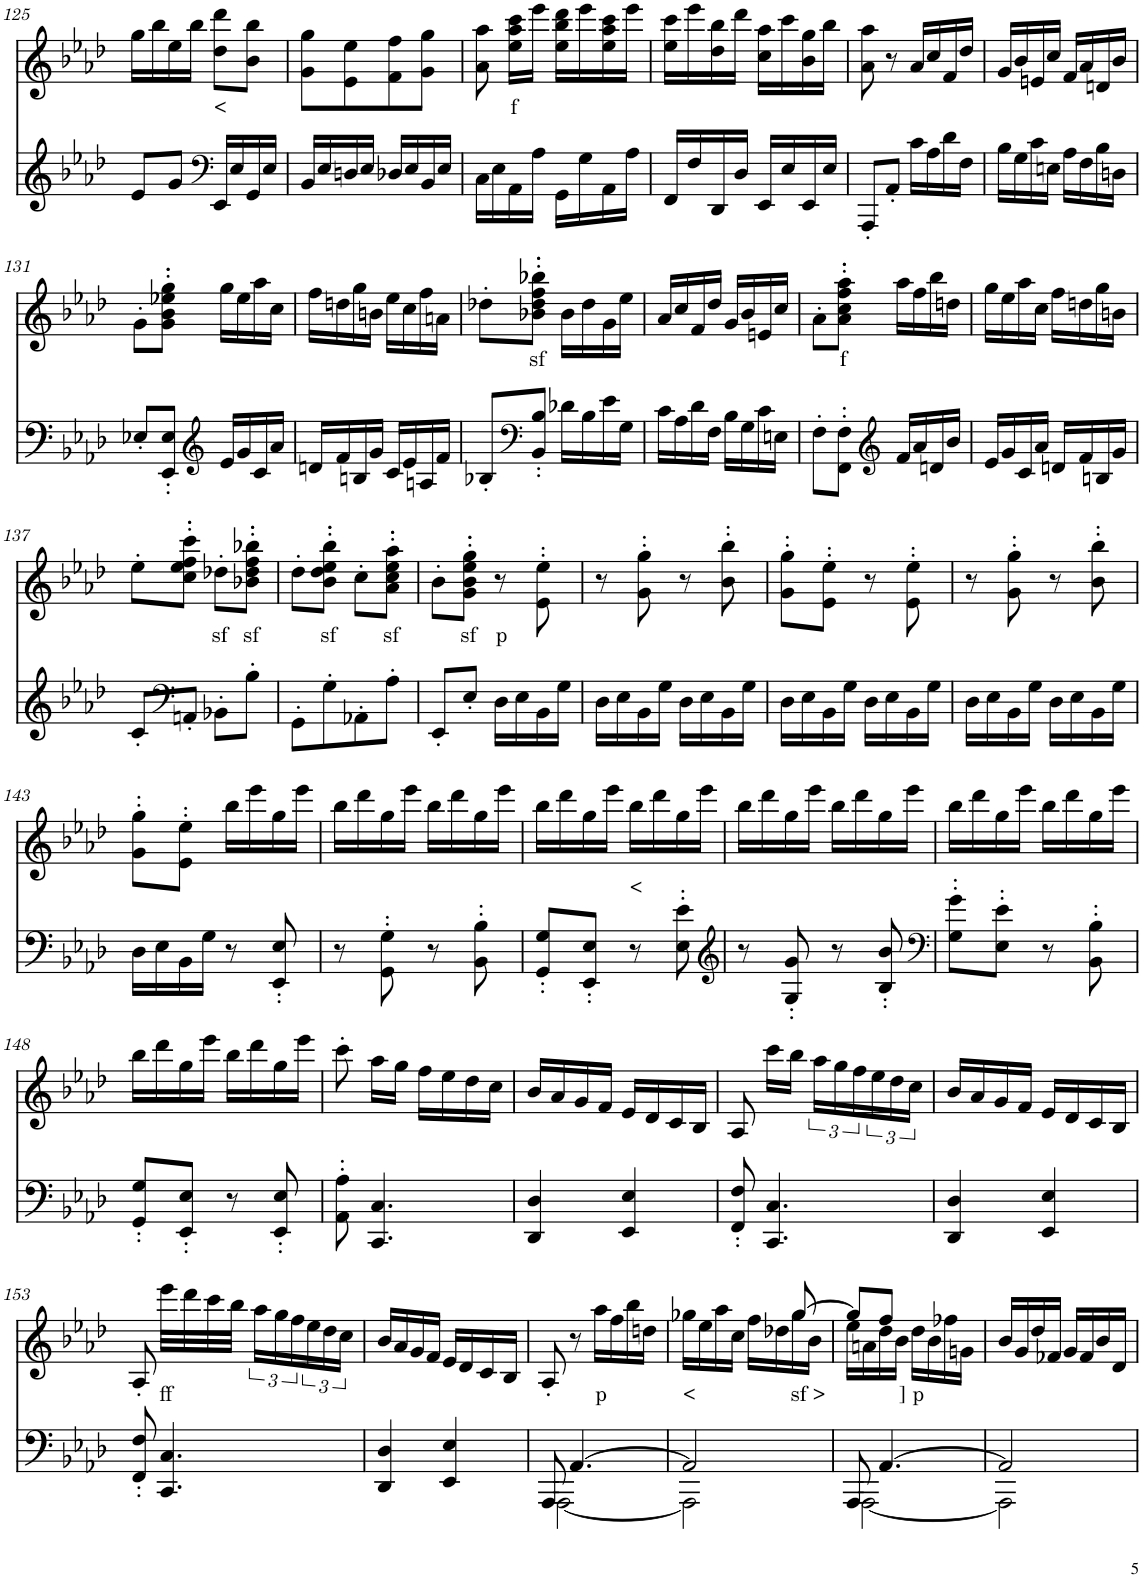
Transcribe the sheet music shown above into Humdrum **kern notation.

**kern	**kern	**text
*part2	*part1	*part1
*staff2	*staff1	*staff1
*I"piano	*I"piano	*
*I'Pno	*I'Pno	*
!!LO:PB:g=z
*clefG2	*clefG2	*
*k[b-e-a-d-]	*k[b-e-a-d-]	*
*A-:	*A-:	*
*M2/4	*M2/4	*
=125	=125	=125
8e-/L	16gg\LL	.
.	16bb-\	.
8g/J	16ee-\	.
.	16bb-\JJ	.
*clefF4	*	*
!	!	!LO:LY:b
16EE-/LL	8dd-\ 8ddd-\L	<
16E-/	.	.
16GG/	8b-\ 8bb-\J	.
16E-/JJ	.	.
=126	=126	=126
16BB-/LL	8g\ 8gg\L	.
16E-/	.	.
16Dn/	8e-\ 8ee-\	.
16E-/JJ	.	.
16D-X/LL	8f\ 8ff\	.
16E-/	.	.
16BB-/	8g\ 8gg\J	.
16E-/JJ	.	.
=127	=127	=127
16C\LL	8a-\ 8aa-\	.
16E-\	.	.
!	!	!LO:LY:b
16AA-\	16ee-\ 16aa-\ 16ccc\LL	f
16A-\JJ	16eee-\JJ	.
16GG\LL	16ee-\ 16bb-\ 16ddd-\LL	.
16G\	16eee-\	.
16AA-\	16ee-\ 16aa-\ 16ccc\	.
16A-\JJ	16eee-\JJ	.
=128	=128	=128
16FF/LL	16ee-\ 16ccc\LL	.
16F/	16eee-\	.
16DD-/	16dd-\ 16bb-\	.
16D-/JJ	16ddd-\JJ	.
16EE-/LL	16cc\ 16aa-\LL	.
16E-/	16ccc\	.
16EE-/	16b-\ 16gg\	.
16E-/JJ	16bb-\JJ	.
=129	=129	=129
8AAA-'/L	8a-\ 8aa-\	.
8AA-'/J	8r	.
16c\LL	16a-/LL	.
16A-\	16cc/	.
16d-\	16f/	.
16F\JJ	16dd-/JJ	.
=130	=130	=130
16B-\LL	16g/LL	.
16G\	16b-/	.
16c\	16en/	.
16En\JJ	16cc/JJ	.
16A-\LL	16f/LL	.
16F\	16a-/	.
16B-\	16dn/	.
16Dn\JJ	16b-/JJ	.
!!LO:LB:g=z
=131	=131	=131
8E-X'/L	8g'\L	.
8EE-/' 8E-/'J	8g\' 8b-\' 8ee-X\' 8gg\'J	.
*clefG2	*	*
16e-/LL	16gg\LL	.
16g/	16ee-\	.
16c/	16aa-\	.
16a-/JJ	16cc\JJ	.
=132	=132	=132
16dn/LL	16ff\LL	.
16f/	16ddn\	.
16Bn/	16gg\	.
16g/JJ	16bn\JJ	.
16c/LL	16ee-\LL	.
16e-/	16cc\	.
16An/	16ff\	.
16f/JJ	16an\JJ	.
=133	=133	=133
8B-X'/L	8dd-X'\L	.
*clefF4	*	*
!	!	!LO:LY:b
8BB-/' 8B-/'J	8b-X\' 8dd-\' 8ff\' 8bb-X\'J	sf
16d-X\LL	16b-\LL	.
16B-\	16dd-\	.
16e-\	16g\	.
16G\JJ	16ee-\JJ	.
=134	=134	=134
16c\LL	16a-/LL	.
16A-\	16cc/	.
16d-\	16f/	.
16F\JJ	16dd-/JJ	.
16B-\LL	16g/LL	.
16G\	16b-/	.
16c\	16en/	.
16En\JJ	16cc/JJ	.
=135	=135	=135
8F'\L	8a-'\L	.
!	!	!LO:LY:b
8FF\' 8F\'J	8a-\' 8cc\' 8ff\' 8aa-\'J	f
*clefG2	*	*
16f/LL	16aa-\LL	.
16a-/	16ff\	.
16dn/	16bb-\	.
16b-/JJ	16ddn\JJ	.
=136	=136	=136
16e-/LL	16gg\LL	.
16g/	16ee-\	.
16c/	16aa-\	.
16a-/JJ	16cc\JJ	.
16dn/LL	16ff\LL	.
16f/	16ddn\	.
16Bn/	16gg\	.
16g/JJ	16bn\JJ	.
!!LO:LB:g=z
=137	=137	=137
8c'/L	8ee-'\L	.
*clefF4	*	*
8AAn'/J	8cc\' 8ee-\' 8ff\' 8ccc\'J	.
!	!	!LO:LY:b
8BB-X'\L	8dd-X'\L	sf
!	!	!LO:LY:b
8B-'\J	8b-X\' 8dd-\' 8ff\' 8bb-X\'J	sf
=138	=138	=138
8GG'\L	8dd-'\L	.
!	!	!LO:LY:b
8G'\	8b-\' 8dd-\' 8ee-\' 8bb-\'J	sf
8AA-X'\	8cc'\L	.
!	!	!LO:LY:b
8A-'\J	8a-\' 8cc\' 8ee-\' 8aa-\'J	sf
=139	=139	=139
8EE-'/L	8b-'\L	.
!	!	!LO:LY:b
8E-'/J	8g\' 8b-\' 8ee-\' 8gg\'J	sf
!	!	!LO:LY:b
16D-\LL	8r	p
16E-\	.	.
16BB-\	8e-\' 8ee-\'	.
16G\JJ	.	.
=140	=140	=140
16D-\LL	8r	.
16E-\	.	.
16BB-\	8g\' 8gg\'	.
16G\JJ	.	.
16D-\LL	8r	.
16E-\	.	.
16BB-\	8b-\' 8bb-\'	.
16G\JJ	.	.
=141	=141	=141
16D-\LL	8g\' 8gg\'L	.
16E-\	.	.
16BB-\	8e-\' 8ee-\'J	.
16G\JJ	.	.
16D-\LL	8r	.
16E-\	.	.
16BB-\	8e-\' 8ee-\'	.
16G\JJ	.	.
=142	=142	=142
16D-\LL	8r	.
16E-\	.	.
16BB-\	8g\' 8gg\'	.
16G\JJ	.	.
16D-\LL	8r	.
16E-\	.	.
16BB-\	8b-\' 8bb-\'	.
16G\JJ	.	.
!!LO:LB:g=z
=143	=143	=143
16D-\LL	8g\' 8gg\'L	.
16E-\	.	.
16BB-\	8e-\' 8ee-\'J	.
16G\JJ	.	.
8r	16bb-\LL	.
.	16eee-\	.
8EE-/' 8E-/'	16gg\	.
.	16eee-\JJ	.
=144	=144	=144
8r	16bb-\LL	.
.	16ddd-\	.
8GG\' 8G\'	16gg\	.
.	16eee-\JJ	.
8r	16bb-\LL	.
.	16ddd-\	.
8BB-\' 8B-\'	16gg\	.
.	16eee-\JJ	.
=145	=145	=145
8GG/' 8G/'L	16bb-\LL	.
.	16ddd-\	.
8EE-/' 8E-/'J	16gg\	.
.	16eee-\JJ	.
!	!	!LO:LY:b
8r	16bb-\LL	<
.	16ddd-\	.
8E-\' 8e-\'	16gg\	.
.	16eee-\JJ	.
=146	=146	=146
*clefG2	*	*
8r	16bb-\LL	.
.	16ddd-\	.
8G/' 8g/'	16gg\	.
.	16eee-\JJ	.
8r	16bb-\LL	.
.	16ddd-\	.
8B-/' 8b-/'	16gg\	.
.	16eee-\JJ	.
=147	=147	=147
*clefF4	*	*
8G\' 8g\'L	16bb-\LL	.
.	16ddd-\	.
8E-\' 8e-\'J	16gg\	.
.	16eee-\JJ	.
8r	16bb-\LL	.
.	16ddd-\	.
8BB-\' 8B-\'	16gg\	.
.	16eee-\JJ	.
!!LO:LB:g=z
=148	=148	=148
8GG/' 8G/'L	16bb-\LL	.
.	16ddd-\	.
8EE-/' 8E-/'J	16gg\	.
.	16eee-\JJ	.
8r	16bb-\LL	.
.	16ddd-\	.
8EE-/' 8E-/'	16gg\	.
.	16eee-\JJ	.
=149	=149	=149
8AA-\' 8A-\'	8ccc'\	.
4.CC/ 4.C/	16aa-\LL	.
.	16gg\JJ	.
.	16ff\LL	.
.	16ee-\	.
.	16dd-\	.
.	16cc\JJ	.
=150	=150	=150
4DD-/ 4D-/	16b-/LL	.
.	16a-/	.
.	16g/	.
.	16f/JJ	.
4EE-/ 4E-/	16e-/LL	.
.	16d-/	.
.	16c/	.
.	16B-/JJ	.
=151	=151	=151
8FF/' 8F/'	8A-/	.
4.CC/ 4.C/	16ccc\LL	.
.	16bb-\JJ	.
.	24aa-\LL	.
.	24gg\	.
.	24ff\	.
.	24ee-\	.
.	24dd-\	.
.	24cc\JJ	.
=152	=152	=152
4DD-/ 4D-/	16b-/LL	.
.	16a-/	.
.	16g/	.
.	16f/JJ	.
4EE-/ 4E-/	16e-/LL	.
.	16d-/	.
.	16c/	.
.	16B-/JJ	.
!!LO:LB:g=z
=153	=153	=153
8FF/' 8F/'	8A-'/	.
!	!	!LO:LY:b
4.CC/ 4.C/	32eee-\LLL	ff
.	32ddd-\	.
.	32ccc\	.
.	32bb-\JJJ	.
.	24aa-\LL	.
.	24gg\	.
.	24ff\	.
.	24ee-\	.
.	24dd-\	.
.	24cc\JJ	.
=154	=154	=154
4DD-/ 4D-/	16b-/LL	.
.	16a-/	.
.	16g/	.
.	16f/JJ	.
4EE-/ 4E-/	16e-/LL	.
.	16d-/	.
.	16c/	.
.	16B-/JJ	.
=155	=155	=155
*^	*	*
8AAA-/	[2AAA-\	8A-'/	.
[4.AA-/	.	8r	.
!	!	!	!LO:LY:b
.	.	16aa-\LL	p
.	.	16ff\	.
.	.	16bb-\	.
.	.	16ddn\JJ	.
=156	=156	=156	=156
*	*	*^	*
!	!	!	!	!LO:LY:b
2AA-/]	2AAA-\]	4.ryy	16gg-X\LL	<
.	.	.	16ee-\	.
.	.	.	16aa-\	.
.	.	.	16cc\JJ	.
.	.	.	16ff\LL	.
.	.	.	16dd-X\	.
!	!	!	!	!LO:LY:b
.	.	[8gg-/	16gg-\	sf >
.	.	.	16b-\JJ	.
=157	=157	=157	=157	=157
8AAA-/	[2AAA-\	8gg-/L]	16ee-\LL	.
.	.	.	16an\	.
[4.AA-/	.	8ff/J	16dd-\	.
!	!	!	!	!LO:LY:b
.	.	.	16b-\JJ	]
!	!	!	!	!LO:LY:b
.	.	4ryy	16dd-\LL	p
.	.	.	16b-\	.
.	.	.	16ff-X\	.
.	.	.	16gn\JJ	.
*	*	*v	*v	*
=158	=158	=158	=158
2AA-/]	2AAA-\]	16b-/LL	.
.	.	16g/	.
.	.	16dd-/	.
.	.	16f-X/JJ	.
.	.	16g/LL	.
.	.	16f-/	.
.	.	16b-/	.
.	.	16d-/JJ	.
*v	*v	*	*
=	=	=
*-	*-	*-
